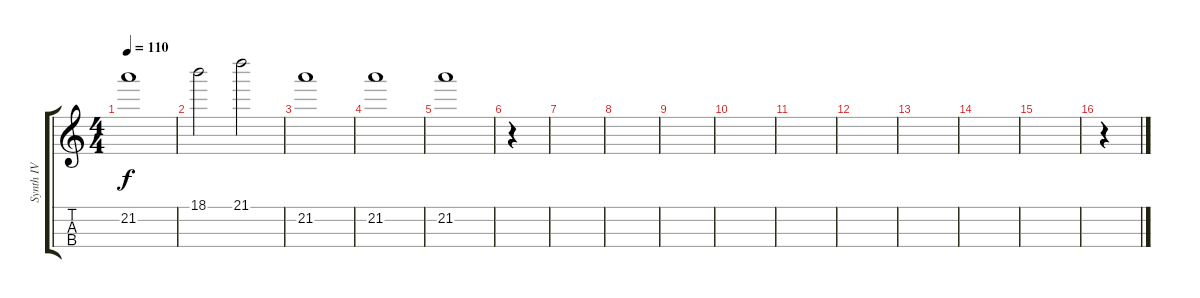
\track ("Synth IV" "Synth IV") {instrument acousticguitarnylon}
\staff {score tabs}
\tuning (F4 C4 G3 D3) {hide}
\ts (4 4)
\tempo 110
\clef g2
\ks c
21.2.1{dy f} |
18.1.2{balance 16 instrument musicbox} 21.1.2 |
21.2.1 |
21.2.1 |
21.2.1 |
r.4 |
|
|
|
|
|
|
|
|
|
r.4
